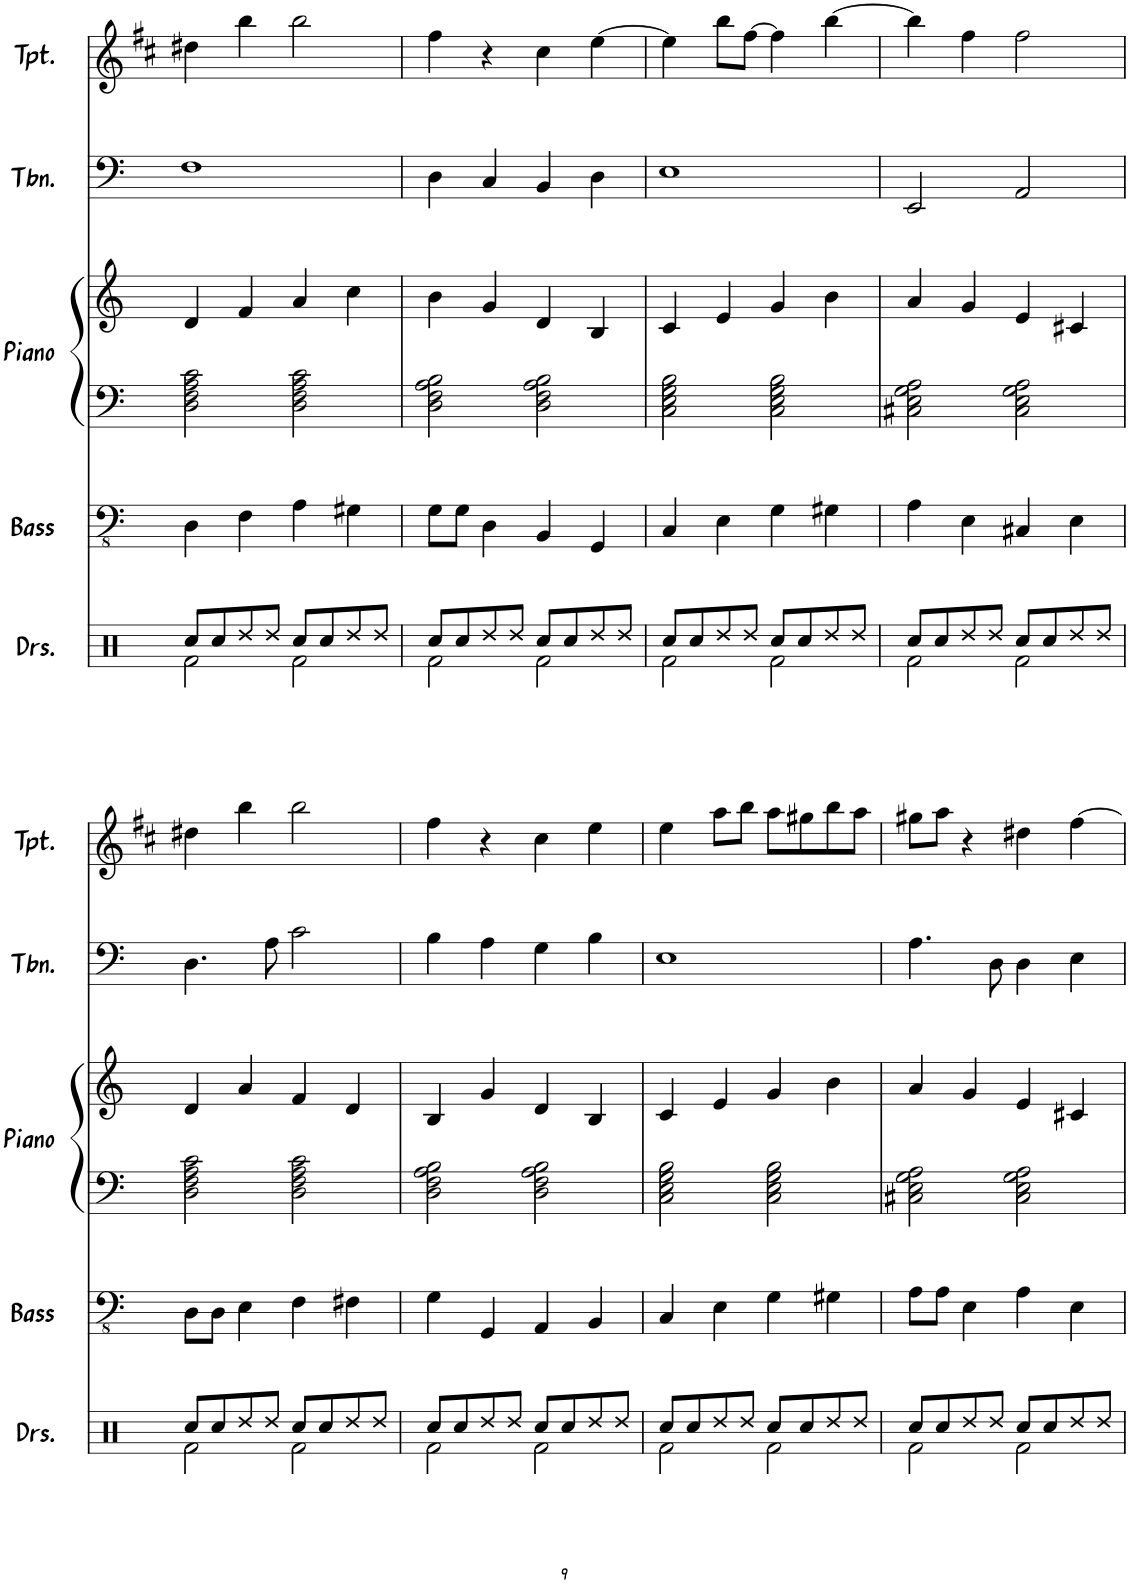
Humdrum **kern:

**kern	**kern	**kern	**kern	**kern	**kern
*part5	*part4	*part3	*part3	*part2	*part1
*staff6	*staff5	*staff4	*staff3	*staff2	*staff1
*I"Drumset	*I"Bass	*I"Piano	*	*I"Trombone	*I"Trumpet
*I'Drs.	*I'Bass	*I'Piano	*	*I'Tbn.	*I'Tpt.
!!LO:PB:g=z
*clefX	*clefFv4	*clefF4	*clefG2	*clefF4	*clefG2
*	*	*	*	*	*Trd1c2
*k[]	*k[]	*k[]	*k[]	*k[]	*k[f#c#]
*M4/4	*M4/4	*M4/4	*M4/4	*M4/4	*M4/4
=61	=61	=61	=61	=61	=61
*^	*	*	*	*	*
8Rcc/L	2Rf\	4DD\	2D\ 2F\ 2A\ 2c\	4d/	1F	4dd#X\
8Rcc/	.	.	.	.	.	.
8Rdd/	.	4FF\	.	4f/	.	4bb\
8Rdd/J	.	.	.	.	.	.
8Rcc/L	2Rf\	4AA\	2D\ 2F\ 2A\ 2c\	4a/	.	2bb\
8Rcc/	.	.	.	.	.	.
8Rdd/	.	4GG#X\	.	4cc\	.	.
8Rdd/J	.	.	.	.	.	.
=62	=62	=62	=62	=62	=62	=62
8Rcc/L	2Rf\	8GG\L	2D\ 2F\ 2A\ 2B\	4b\	4D\	4ff#\
8Rcc/	.	8GG\J	.	.	.	.
8Rdd/	.	4DD\	.	4g/	4C/	4r
8Rdd/J	.	.	.	.	.	.
8Rcc/L	2Rf\	4BBB/	2D\ 2F\ 2A\ 2B\	4d/	4BB/	4cc#\
8Rcc/	.	.	.	.	.	.
8Rdd/	.	4GGG/	.	4B/	4D\	[4ee\
8Rdd/J	.	.	.	.	.	.
=63	=63	=63	=63	=63	=63	=63
8Rcc/L	2Rf\	4CC/	2C\ 2E\ 2G\ 2B\	4c/	1E	4ee\]
8Rcc/	.	.	.	.	.	.
8Rdd/	.	4EE\	.	4e/	.	8bb\L
8Rdd/J	.	.	.	.	.	[8ff#\J
8Rcc/L	2Rf\	4GG\	2C\ 2E\ 2G\ 2B\	4g/	.	4ff#\]
8Rcc/	.	.	.	.	.	.
8Rdd/	.	4GG#X\	.	4b\	.	[4bb\
8Rdd/J	.	.	.	.	.	.
=64	=64	=64	=64	=64	=64	=64
8Rcc/L	2Rf\	4AA\	2C#X\ 2E\ 2G\ 2A\	4a/	2EE/	4bb\]
8Rcc/	.	.	.	.	.	.
8Rdd/	.	4EE\	.	4g/	.	4ff#\
8Rdd/J	.	.	.	.	.	.
8Rcc/L	2Rf\	4CC#X/	2C#\ 2E\ 2G\ 2A\	4e/	2AA/	2ff#\
8Rcc/	.	.	.	.	.	.
8Rdd/	.	4EE\	.	4c#X/	.	.
8Rdd/J	.	.	.	.	.	.
!!LO:LB:g=z
=65	=65	=65	=65	=65	=65	=65
8Rcc/L	2Rf\	8DD\L	2D\ 2F\ 2A\ 2c\	4d/	4.D\	4dd#X\
8Rcc/	.	8DD\J	.	.	.	.
8Rdd/	.	4EE\	.	4a/	.	4bb\
8Rdd/J	.	.	.	.	8A\	.
8Rcc/L	2Rf\	4FF\	2D\ 2F\ 2A\ 2c\	4f/	2c\	2bb\
8Rcc/	.	.	.	.	.	.
8Rdd/	.	4FF#X\	.	4d/	.	.
8Rdd/J	.	.	.	.	.	.
=66	=66	=66	=66	=66	=66	=66
8Rcc/L	2Rf\	4GG\	2D\ 2F\ 2A\ 2B\	4B/	4B\	4ff#\
8Rcc/	.	.	.	.	.	.
8Rdd/	.	4GGG/	.	4g/	4A\	4r
8Rdd/J	.	.	.	.	.	.
8Rcc/L	2Rf\	4AAA/	2D\ 2F\ 2A\ 2B\	4d/	4G\	4cc#\
8Rcc/	.	.	.	.	.	.
8Rdd/	.	4BBB/	.	4B/	4B\	4ee\
8Rdd/J	.	.	.	.	.	.
=67	=67	=67	=67	=67	=67	=67
8Rcc/L	2Rf\	4CC/	2C\ 2E\ 2G\ 2B\	4c/	1E	4ee\
8Rcc/	.	.	.	.	.	.
8Rdd/	.	4EE\	.	4e/	.	8aa\L
8Rdd/J	.	.	.	.	.	8bb\J
8Rcc/L	2Rf\	4GG\	2C\ 2E\ 2G\ 2B\	4g/	.	8aa\L
8Rcc/	.	.	.	.	.	8gg#X\
8Rdd/	.	4GG#X\	.	4b\	.	8bb\
8Rdd/J	.	.	.	.	.	8aa\J
=68	=68	=68	=68	=68	=68	=68
8Rcc/L	2Rf\	8AA\L	2C#X\ 2E\ 2G\ 2A\	4a/	4.A\	8gg#X\L
8Rcc/	.	8AA\J	.	.	.	8aa\J
8Rdd/	.	4EE\	.	4g/	.	4r
8Rdd/J	.	.	.	.	8D\	.
8Rcc/L	2Rf\	4AA\	2C#\ 2E\ 2G\ 2A\	4e/	4D\	4dd#X\
8Rcc/	.	.	.	.	.	.
8Rdd/	.	4EE\	.	4c#X/	4E\	[4ff#\
8Rdd/J	.	.	.	.	.	.
*v	*v	*	*	*	*	*
=	=	=	=	=	=
*-	*-	*-	*-	*-	*-
